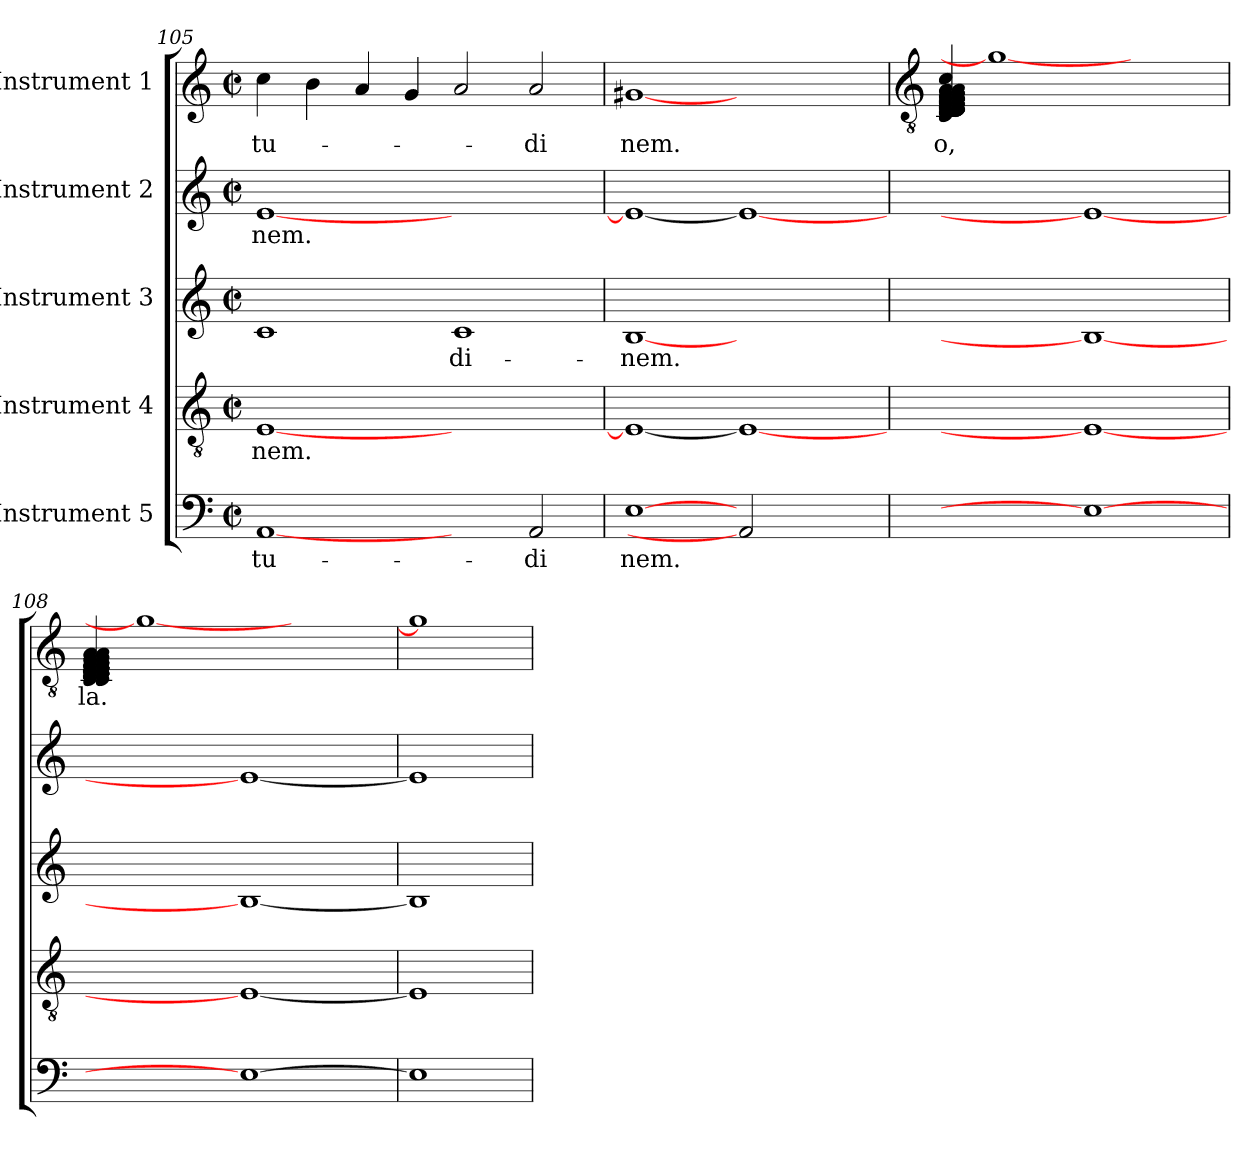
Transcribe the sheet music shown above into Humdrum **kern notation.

**kern	**text	**kern	**text	**kern	**text	**kern	**text	**kern	**text
*part5	*part5	*part4	*part4	*part3	*part3	*part2	*part2	*part1	*part1
*staff5	*staff5	*staff4	*staff4	*staff3	*staff3	*staff2	*staff2	*staff1	*staff1
*I"Instrument 5	*	*I"Instrument 4	*	*I"Instrument 3	*	*I"Instrument 2	*	*I"Instrument 1	*
*clefF4	*	*clefGv2	*	*clefG2	*	*clefG2	*	*clefG2	*
*k[]	*	*k[]	*	*k[]	*	*k[]	*	*k[]	*
*M2/2	*	*M2/2	*	*M2/2	*	*M2/2	*	*M2/2	*
*met(c|)	*	*met(c|)	*	*met(c|)	*	*met(c|)	*	*met(c|)	*
=105	=105	=105	=105	=105	=105	=105	=105	=105	=105
!	!LO:LY:b	!	!LO:LY:b	!	!	!	!LO:LY:b	!	!LO:LY:b
[1AA	-tu-	[<1E	-nem.	1c	.	[<1e	nem.	4cc\	tu-
.	.	.	.	.	.	.	.	4b\	.
.	.	.	.	.	.	.	.	4a/	.
.	.	.	.	.	.	.	.	4g/	.
!	!	!	!	!	!LO:LY:b	!	!	!	!
2ryy	.	1ryy	.	1c	-di-	1ryy	.	2a/	.
!	!LO:LY:b	!	!	!	!	!	!	!	!LO:LY:b
2AA/	-di	.	.	.	.	.	.	2a/	-di
!!LO:PB:g=z
=106	=106	=106	=106	=106	=106	=106	=106	=106	=106
!	!LO:LY:b	!	!	!	!LO:LY:b	!	!	!	!LO:LY:b
[1E\	nem.	1E/_	.	[1B/	-nem.	1e/_	.	[1g#X/	nem.
2AA]	.	1E_	.	1ryy	.	1e_	.	1ryy	.
2ryy	.	.	.	.	.	.	.	.	.
!!LO:LB:g=z
=107	=107	=107	=107	=107	=107	=107	=107	=107	=107
*	*	*	*	*	*	*	*	*clefGv2	*
!	!	!	!	!	!	!	!	!LO:N:n=12:head=diamond	!
!	!	!	!	!	!	!	!	!LO:N:n=20:head=diamond	!LO:LY:b
1ryy	.	1ryy	.	1ryy	.	1ryy	.	4C/ 4D/ 4D/ 4D/ 4D/ 4D/ 4D/ 4D/ 4E/ 4E/ 4E/ 4E/ 4E/ 4E/ 4E/ 4F/ 4F/ 4F/ 4F/ 4F/ 4F/ 4F/ 4F/ 4F/ 4G/ 4G/ 4G/ 4G/ 4A/ 4A/ 4c/	-o,
.	.	.	.	.	.	.	.	1g#/_	.
1E\_	.	1E/_	.	1B/_	.	1e/_	.	.	.
.	.	.	.	.	.	.	.	2.ryy	.
!!LO:LB:g=z
=108	=108	=108	=108	=108	=108	=108	=108	=108	=108
!	!	!	!	!	!	!	!	!LO:N:n=3:head=diamond	!
!	!	!	!	!	!	!	!	!LO:N:n=28:head=diamond	!
!	!	!	!	!	!	!	!	!LO:N:n=35:head=diamond	!LO:LY:b
1ryy	.	1ryy	.	1ryy	.	1ryy	.	4C/ 4C/ 4D/ 4D/ 4D/ 4D/ 4D/ 4D/ 4D/ 4D/ 4D/ 4D/ 4D/ 4E/ 4E/ 4E/ 4E/ 4E/ 4E/ 4E/ 4E/ 4E/ 4E/ 4E/ 4E/ 4F/ 4F/ 4F/ 4F/ 4F/ 4F/ 4F/ 4G/ 4G/ 4G/ 4G/ 4A/ 4A/	-la.
.	.	.	.	.	.	.	.	1g#/_	.
1E\_	.	1E/_	.	1B/_	.	1e/_	.	.	.
.	.	.	.	.	.	.	.	2.ryy	.
=109	=109	=109	=109	=109	=109	=109	=109	=109	=109
1E\]	.	1E/]	.	1B/]	.	1e/]	.	1g#/]	.
=	=	=	=	=	=	=	=	=	=
*-	*-	*-	*-	*-	*-	*-	*-	*-	*-
